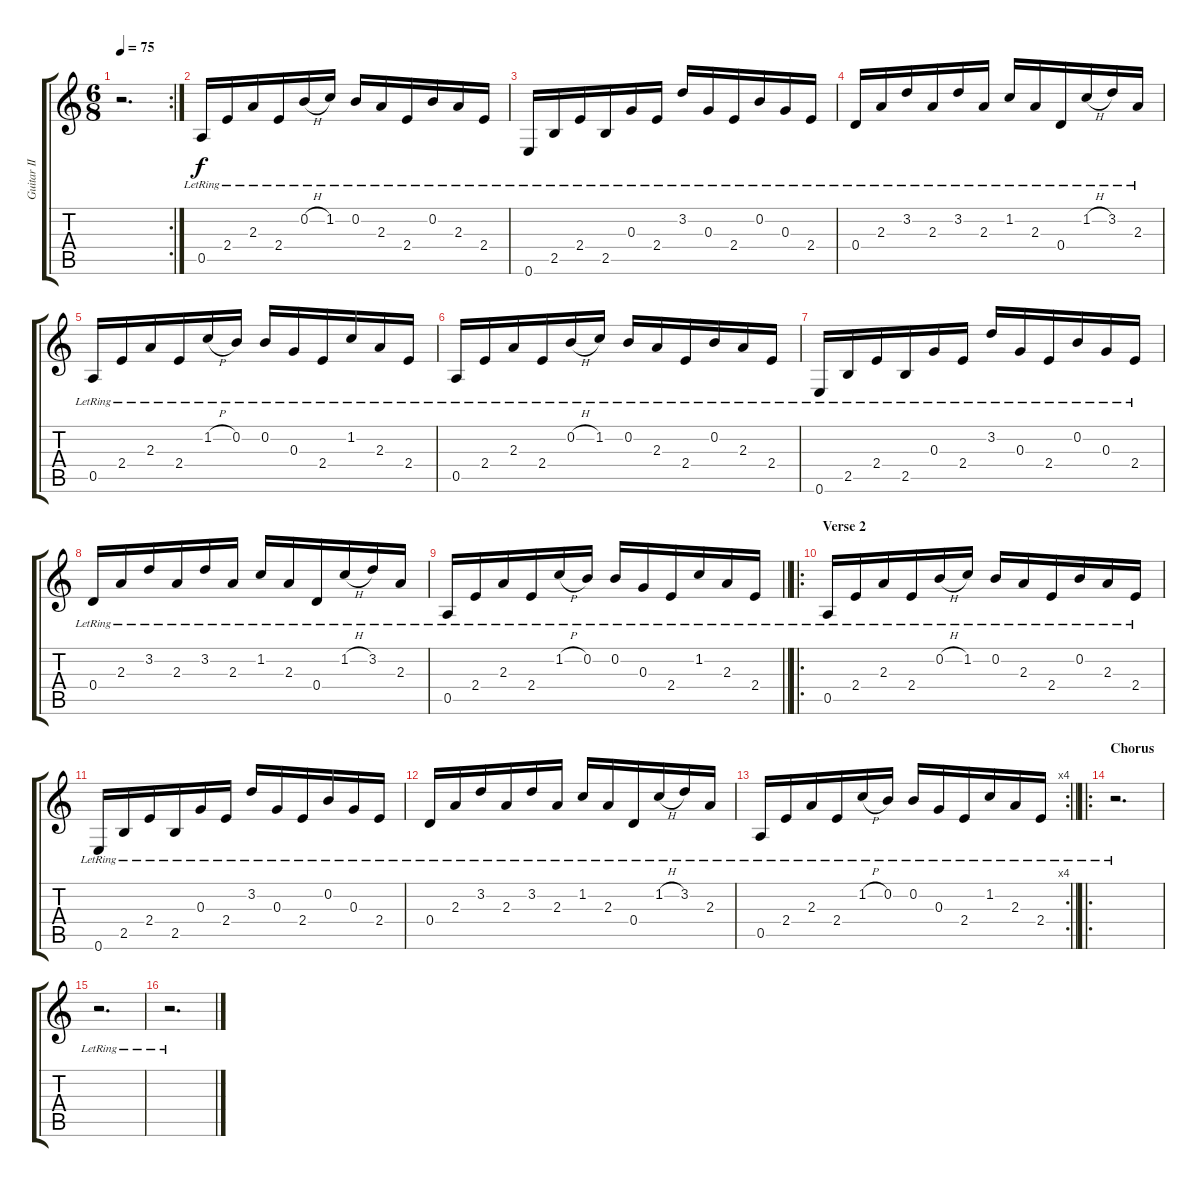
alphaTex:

\track ("Guitar II" "Guitar II") {instrument electricguitarclean}
\staff {score tabs}
\tuning (E4 B3 G3 D3 A2 E2) {hide}
\rc 2
\ts (6 8)
\tempo 75
\clef g2
\ks c
r.2{d dy f} |
0.5{lr}.16 2.4{lr}.16 2.3{lr}.16 2.4{lr}.16 0.2{h lr}.16 1.2{lr}.16 0.2{lr}.16 2.3{lr}.16 2.4{lr}.16 0.2{lr}.16 2.3{lr}.16 2.4{lr}.16 |
0.6{lr}.16 2.5{lr}.16 2.4{lr}.16 2.5{lr}.16 0.3{lr}.16 2.4{lr}.16 3.2{lr}.16 0.3{lr}.16 2.4{lr}.16 0.2{lr}.16 0.3{lr}.16 2.4{lr}.16 |
0.4{lr}.16 2.3{lr}.16 3.2{lr}.16 2.3{lr}.16 3.2{lr}.16 2.3{lr}.16 1.2{lr}.16 2.3{lr}.16 0.4{lr}.16 1.2{h lr}.16 3.2{lr}.16 2.3{lr}.16 |
0.5{lr}.16 2.4{lr}.16 2.3{lr}.16 2.4{lr}.16 1.2{h lr}.16 0.2{lr}.16 0.2{lr}.16 0.3{lr}.16 2.4{lr}.16 1.2{lr}.16 2.3{lr}.16 2.4{lr}.16 |
0.5{lr}.16 2.4{lr}.16 2.3{lr}.16 2.4{lr}.16 0.2{h lr}.16 1.2{lr}.16 0.2{lr}.16 2.3{lr}.16 2.4{lr}.16 0.2{lr}.16 2.3{lr}.16 2.4{lr}.16 |
0.6{lr}.16 2.5{lr}.16 2.4{lr}.16 2.5{lr}.16 0.3{lr}.16 2.4{lr}.16 3.2{lr}.16 0.3{lr}.16 2.4{lr}.16 0.2{lr}.16 0.3{lr}.16 2.4{lr}.16 |
0.4{lr}.16 2.3{lr}.16 3.2{lr}.16 2.3{lr}.16 3.2{lr}.16 2.3{lr}.16 1.2{lr}.16 2.3{lr}.16 0.4{lr}.16 1.2{h lr}.16 3.2{lr}.16 2.3{lr}.16 |
\barLineRight lightlight
0.5{lr}.16 2.4{lr}.16 2.3{lr}.16 2.4{lr}.16 1.2{h lr}.16 0.2{lr}.16 0.2{lr}.16 0.3{lr}.16 2.4{lr}.16 1.2{lr}.16 2.3{lr}.16 2.4{lr}.16 |
\ro
\section ("" "Verse 2")
0.5{lr}.16 2.4{lr}.16 2.3{lr}.16 2.4{lr}.16 0.2{h lr}.16 1.2{lr}.16 0.2{lr}.16 2.3{lr}.16 2.4{lr}.16 0.2{lr}.16 2.3{lr}.16 2.4{lr}.16 |
0.6{lr}.16 2.5{lr}.16 2.4{lr}.16 2.5{lr}.16 0.3{lr}.16 2.4{lr}.16 3.2{lr}.16 0.3{lr}.16 2.4{lr}.16 0.2{lr}.16 0.3{lr}.16 2.4{lr}.16 |
0.4{lr}.16 2.3{lr}.16 3.2{lr}.16 2.3{lr}.16 3.2{lr}.16 2.3{lr}.16 1.2{lr}.16 2.3{lr}.16 0.4{lr}.16 1.2{h lr}.16 3.2{lr}.16 2.3{lr}.16 |
\rc 4
\barLineRight lightlight
0.5{lr}.16 2.4{lr}.16 2.3{lr}.16 2.4{lr}.16 1.2{h lr}.16 0.2{lr}.16 0.2{lr}.16 0.3{lr}.16 2.4{lr}.16 1.2{lr}.16 2.3{lr}.16 2.4{lr}.16 |
\ro
\section ("" "Chorus")
r.2{d} |
r.2{d} |
r.2{d}
